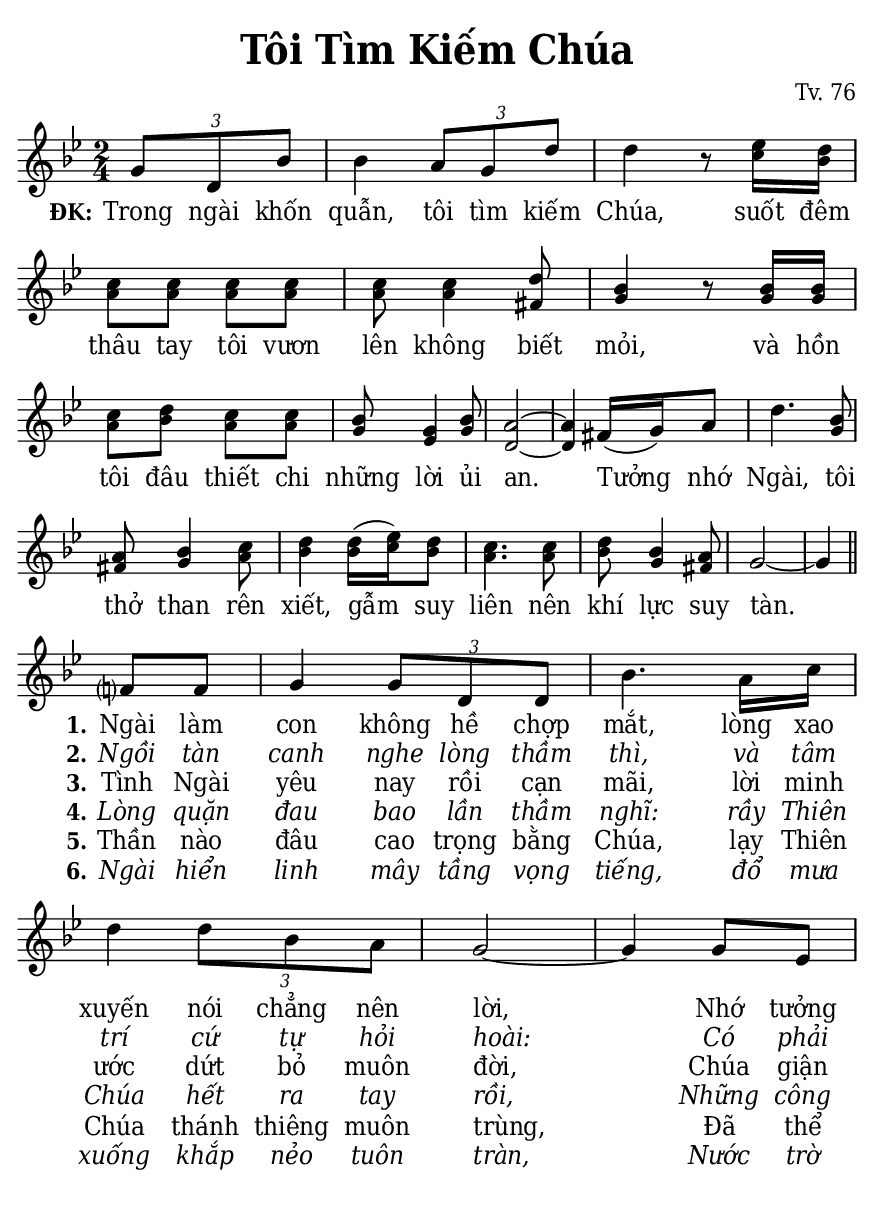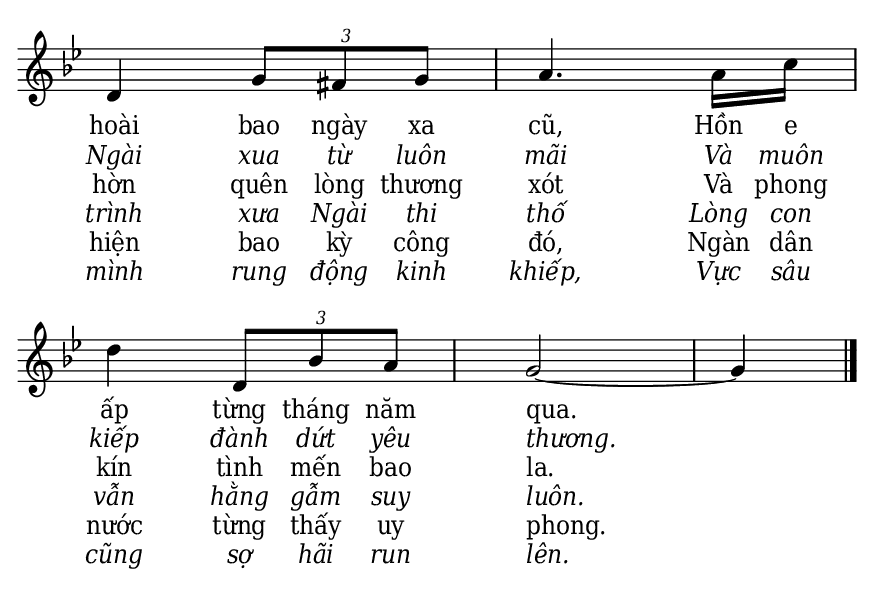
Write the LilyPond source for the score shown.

% Cài đặt chung\
\version "2.22.1"
\include "english.ly"

\header {
  title = \markup { \fontsize #1 "Tôi Tìm Kiếm Chúa" }
  composer = "Tv. 76"
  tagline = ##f
}

% Nhạc phiên khúc
nhacPhienKhucSop = \relative c'' {
  \partial 4 \tuplet 3/2 { g8 d bf' } |
  bf4 \tuplet 3/2 { a8 g d' } |
  d4 r8 ef16 d |
  c8 c c c |
  c c4 d8 |
  bf4 r8 bf16 bf |
  c8 d c c |
  bf g4 bf8 |
  a2 ~ |
  a4 fs16 (g) a8 |
  d4. bf8 |
  a bf4 c8 |
  d4 d16 (ef) d8 |
  c4. c8 |
  d bf4 a8 |
  g2 ~ |
  g4 \bar "||" \break
  
  f!?8 f |
  g4 \tuplet 3/2 { g8 d d } |
  bf'4. a16 c |
  d4 \tuplet 3/2 { d8 bf a } |
  g2 ~ |
  g4 g8 ef |
  d4 \tuplet 3/2 { g8 fs g } |
  a4. a16 c |
  d4 \tuplet 3/2 { d,8 bf' a } |
  g2 ~ |
  g4 \bar "|."
}

nhacPhienKhucAlto = \relative c'' {
  \tuplet 3/2 { g8 d bf' } |
  bf4 \tuplet 3/2 { a8 g d' } |
  d4 r8 c16 bf |
  a8 a a a |
  a a4 fs8 |
  g4 r8 g16 g |
  a8 bf a a |
  g ef4 g8 |
  d2 ~ |
  d4 fs16 (g) a8 |
  d4. g,8 |
  fs g4 a8 |
  bf4 bf16 (c) bf8 |
  a4. a8 |
  bf g4 fs8 |
  g2 ~ |
  g4
}

% Lời phiên khúc
loiPhienKhucSop = \lyrics {
  \set stanza = "ĐK:"
  Trong ngài khốn quẫn, tôi tìm kiếm Chúa,
  suốt đêm thâu tay tôi vươn lên không biết mỏi,
  và hồn tôi đâu thiết chi những lời ủi an.
  Tưởng nhớ Ngài, tôi thở than rên xiết,
  gẫm suy liên nên khí lực suy tàn.
  <<
    {
      \set stanza = "1."
      Ngài làm con không hề chợp mắt,
      lòng xao xuyến nói chẳng nên lời,
      Nhớ tưởng hoài bao ngày xa cũ,
      Hồn e ấp từng tháng năm qua.
    }
    \new Lyrics {
	    \set associatedVoice = "beSop"
	    \set stanza = "2."
      \override Lyrics.LyricText.font-shape = #'italic
	    Ngồi tàn canh nghe lòng thầm thì,
	    và tâm trí cứ tự hỏi hoài:
	    Có phải Ngài xua từ luôn mãi
	    Và muôn kiếp đành dứt yêu thương.
    }
    \new Lyrics {
	    \set associatedVoice = "beSop"
	    \set stanza = "3."
	    Tình Ngài yêu nay rồi cạn mãi,
	    lời minh ước dứt bỏ muôn đời,
	    Chúa giận hờn quên lòng thương xót
	    Và phong kín tình mến bao la.
    }
    \new Lyrics {
	    \set associatedVoice = "beSop"
	    \set stanza = "4."
      \override Lyrics.LyricText.font-shape = #'italic
	    Lòng quặn đau bao lần thầm nghĩ:
	    rầy Thiên Chúa hết ra tay rồi,
	    Những công trình xưa Ngài thi thố
	    Lòng con vẫn hằng gẫm suy luôn.
    }
    \new Lyrics {
	    \set associatedVoice = "beSop"
	    \set stanza = "5."
	    Thần nào đâu cao trọng bằng Chúa,
	    lạy Thiên Chúa thánh thiêng muôn trùng,
	    Đã thể hiện bao kỳ công đó,
	    Ngàn dân nước từng thấy uy phong.
    }
    \new Lyrics {
	    \set associatedVoice = "beSop"
	    \set stanza = "6."
      \override Lyrics.LyricText.font-shape = #'italic
	    Ngài hiển linh mây tầng vọng tiếng,
	    đổ mưa xuống khắp nẻo tuôn tràn,
	    Nước trờ mình rung động kinh khiếp,
	    Vực sâu cũng sợ hãi run lên.
    }
  >>
}

% Dàn trang
\paper {
  #(set-paper-size "a5")
  top-margin = 3\mm
  bottom-margin = 3\mm
  left-margin = 3\mm
  right-margin = 3\mm
  indent = #0
  #(define fonts
	 (make-pango-font-tree "Deja Vu Serif Condensed"
	 		       "Deja Vu Serif Condensed"
			       "Deja Vu Serif Condensed"
			       (/ 20 20)))
  print-page-number = ##f
  %page-count = #1
  system-system-spacing = #'((basic-distance . 0.1) (padding . 2.5))
  ragged-bottom = ##t
}

TongNhip = {
  \key bf \major \time 2/4
  \set Timing.beamExceptions = #'()
  \set Timing.baseMoment = #(ly:make-moment 1/4)
}

% Đổi kích thước nốt cho bè phụ
notBePhu =
#(define-music-function (font-size music) (number? ly:music?)
   (for-some-music
     (lambda (m)
       (if (music-is-of-type? m 'rhythmic-event)
           (begin
             (set! (ly:music-property m 'tweaks)
                   (cons `(font-size . ,font-size)
                         (ly:music-property m 'tweaks)))
             #t)
           #f))
     music)
   music)

\score {
  \new ChoirStaff <<
    \new Staff \with {
        \consists "Merge_rests_engraver"
        printPartCombineTexts = ##f
      }
      <<
      \new Voice \TongNhip \partCombine 
        \nhacPhienKhucSop
        \notBePhu -1 { \nhacPhienKhucAlto }
      \new NullVoice = beSop \nhacPhienKhucSop
      \new Lyrics \lyricsto beSop \loiPhienKhucSop
      >>
  >>
  \layout {
    \override Lyrics.LyricSpace.minimum-distance = #1.5
    \override Score.BarNumber.break-visibility = ##(#f #f #f)
    \override Score.SpacingSpanner.uniform-stretching = ##t
  } 
}
